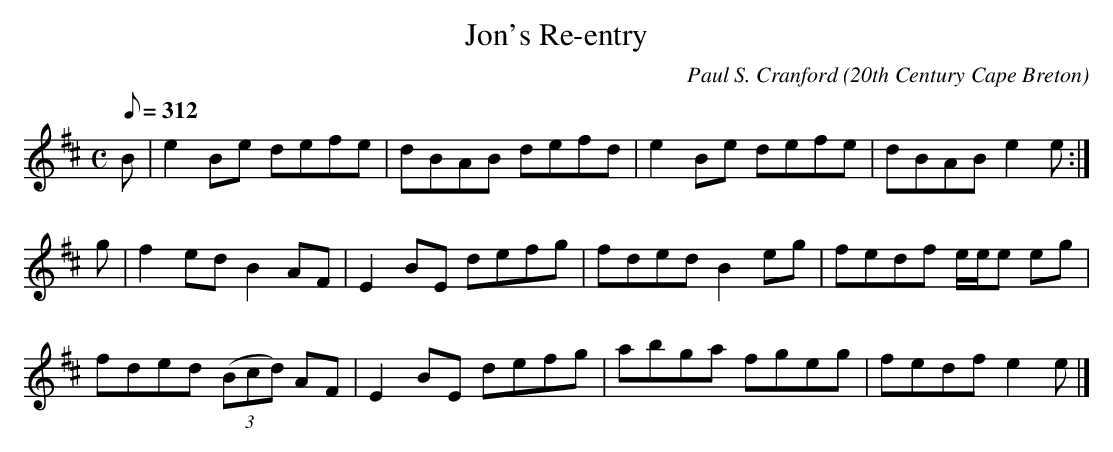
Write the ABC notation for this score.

X:1
T:Jon's Re-entry
C:Paul S. Cranford
O:20th Century Cape Breton
L:1/8
Q:312
M:C
K:Edor
B|e2 Be defe|dBAB defd|e2 Be defe|dBAB e2 e:|!
g|f2 ed B2 AF|E2 BE defg|fded B2 eg|fedf e/e/e eg|!
fded (3(Bcd) AF|E2 BE defg|abga fgeg|fedf e2e|]!
